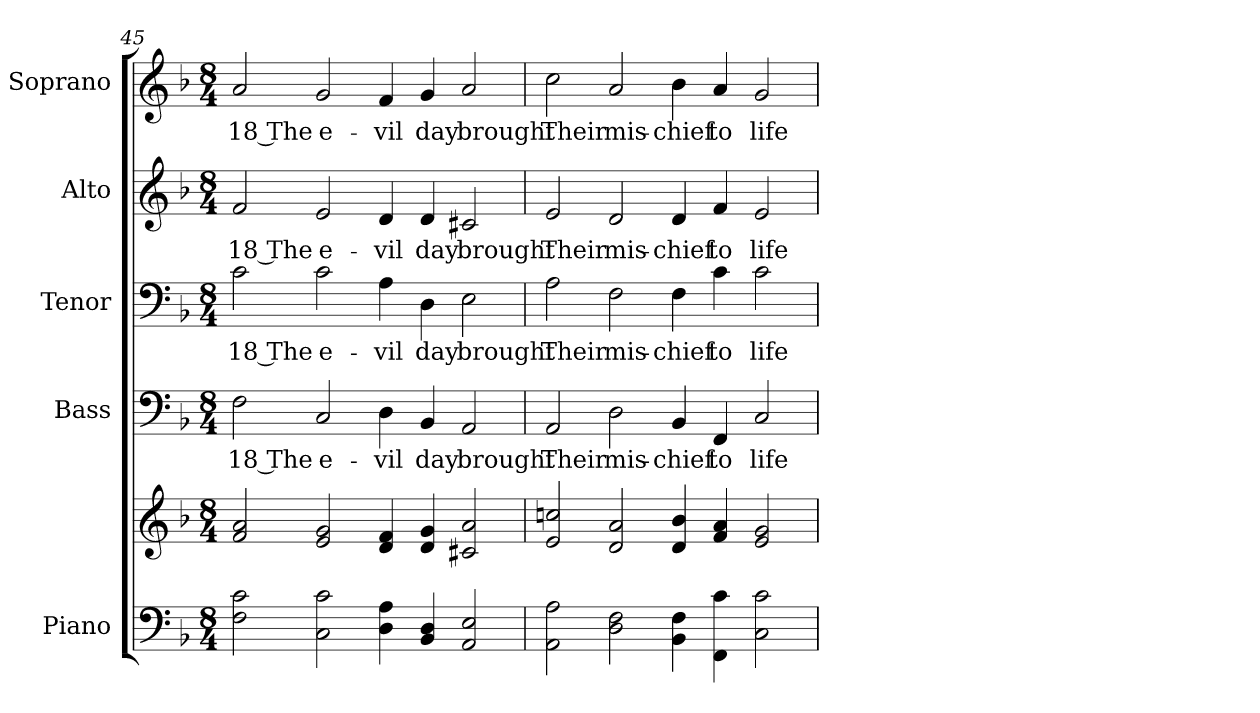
**kern	**kern	**kern	**text	**kern	**text	**kern	**text	**kern	**text
*part5	*part5	*part4	*part4	*part3	*part3	*part2	*part2	*part1	*part1
*staff6	*staff5	*staff4	*staff4	*staff3	*staff3	*staff2	*staff2	*staff1	*staff1
*I"Piano	*	*I"Bass	*	*I"Tenor	*	*I"Alto	*	*I"Soprano	*
*I'Pno.	*	*I'B.	*	*I'T.	*	*I'A.	*	*I'S.	*
!!LO:PB:g=z
*clefF4	*clefG2	*clefF4	*	*clefF4	*	*clefG2	*	*clefG2	*
*k[b-]	*k[b-]	*k[b-]	*	*k[b-]	*	*k[b-]	*	*k[b-]	*
*d:	*d:	*d:	*	*d:	*	*d:	*	*d:	*
*M8/4	*M8/4	*M8/4	*	*M8/4	*	*M8/4	*	*M8/4	*
=45	=45	=45	=45	=45	=45	=45	=45	=45	=45
!	!	!	!LO:LY:b:color=#000000	!	!	!	!	!	!
!	!	!	!	!	!LO:LY:b:color=#000000	!	!	!	!
!	!	!	!	!	!	!	!LO:LY:b:color=#000000	!	!
!	!	!	!	!	!	!	!	!	!LO:LY:b:color=#000000
2Fi\ 2ci	2fi/ 2ai	2Fi\	18 The	2ci\	18 The	2fi/	18 The	2ai/	18 The
!	!	!	!LO:LY:b:color=#000000	!	!	!	!	!	!
!	!	!	!	!	!LO:LY:b:color=#000000	!	!	!	!
!	!	!	!	!	!	!	!LO:LY:b:color=#000000	!	!
!	!	!	!	!	!	!	!	!	!LO:LY:b:color=#000000
2Ci\ 2ci	2ei/ 2gi	2Ci/	e-	2ci\	e-	2ei/	e-	2gi/	e-
!	!	!	!LO:LY:b:color=#000000	!	!	!	!	!	!
!	!	!	!	!	!LO:LY:b:color=#000000	!	!	!	!
!	!	!	!	!	!	!	!LO:LY:b:color=#000000	!	!
!	!	!	!	!	!	!	!	!	!LO:LY:b:color=#000000
4Di\ 4Ai	4di/ 4fi	4Di\	-vil	4Ai\	-vil	4di/	-vil	4fi/	-vil
!	!	!	!LO:LY:b:color=#000000	!	!	!	!	!	!
!	!	!	!	!	!LO:LY:b:color=#000000	!	!	!	!
!	!	!	!	!	!	!	!LO:LY:b:color=#000000	!	!
!	!	!	!	!	!	!	!	!	!LO:LY:b:color=#000000
4BB-i/ 4Di	4di/ 4gi	4BB-i/	day	4Di\	day	4di/	day	4gi/	day
!	!	!	!LO:LY:b:color=#000000	!	!	!	!	!	!
!	!	!	!	!	!LO:LY:b:color=#000000	!	!	!	!
!	!	!	!	!	!	!	!LO:LY:b:color=#000000	!	!
!	!	!	!	!	!	!	!	!	!LO:LY:b:color=#000000
2AAi/ 2Ei	2c#Xi/ 2ai	2AAi/	brought	2Ei\	brought	2c#Xi/	brought	2ai/	brought
=46	=46	=46	=46	=46	=46	=46	=46	=46	=46
!	!	!	!LO:LY:b:color=#000000	!	!	!	!	!	!
!	!	!	!	!	!LO:LY:b:color=#000000	!	!	!	!
!	!	!	!	!	!	!	!LO:LY:b:color=#000000	!	!
!	!	!	!	!	!	!	!	!	!LO:LY:b:color=#000000
2AAi\ 2Ai	2ei/ 2ccni	2AAi/	Their	2Ai\	Their	2ei/	Their	2cci\	Their
!	!	!	!LO:LY:b:color=#000000	!	!	!	!	!	!
!	!	!	!	!	!LO:LY:b:color=#000000	!	!	!	!
!	!	!	!	!	!	!	!LO:LY:b:color=#000000	!	!
!	!	!	!	!	!	!	!	!	!LO:LY:b:color=#000000
2Di\ 2Fi	2di/ 2ai	2Di\	mis-	2Fi\	mis-	2di/	mis-	2ai/	mis-
!	!	!	!LO:LY:b:color=#000000	!	!	!	!	!	!
!	!	!	!	!	!LO:LY:b:color=#000000	!	!	!	!
!	!	!	!	!	!	!	!LO:LY:b:color=#000000	!	!
!	!	!	!	!	!	!	!	!	!LO:LY:b:color=#000000
4BB-i\ 4Fi	4di/ 4b-i	4BB-i/	-chief	4Fi\	-chief	4di/	-chief	4b-i\	-chief
!	!	!	!LO:LY:b:color=#000000	!	!	!	!	!	!
!	!	!	!	!	!LO:LY:b:color=#000000	!	!	!	!
!	!	!	!	!	!	!	!LO:LY:b:color=#000000	!	!
!	!	!	!	!	!	!	!	!	!LO:LY:b:color=#000000
4FFi\ 4ci	4fi/ 4ai	4FFi/	to	4ci\	to	4fi/	to	4ai/	to
!	!	!	!LO:LY:b:color=#000000	!	!	!	!	!	!
!	!	!	!	!	!LO:LY:b:color=#000000	!	!	!	!
!	!	!	!	!	!	!	!LO:LY:b:color=#000000	!	!
!	!	!	!	!	!	!	!	!	!LO:LY:b:color=#000000
2Ci\ 2ci	2ei/ 2gi	2Ci/	life	2ci\	life	2ei/	life	2gi/	life
=	=	=	=	=	=	=	=	=	=
*-	*-	*-	*-	*-	*-	*-	*-	*-	*-
